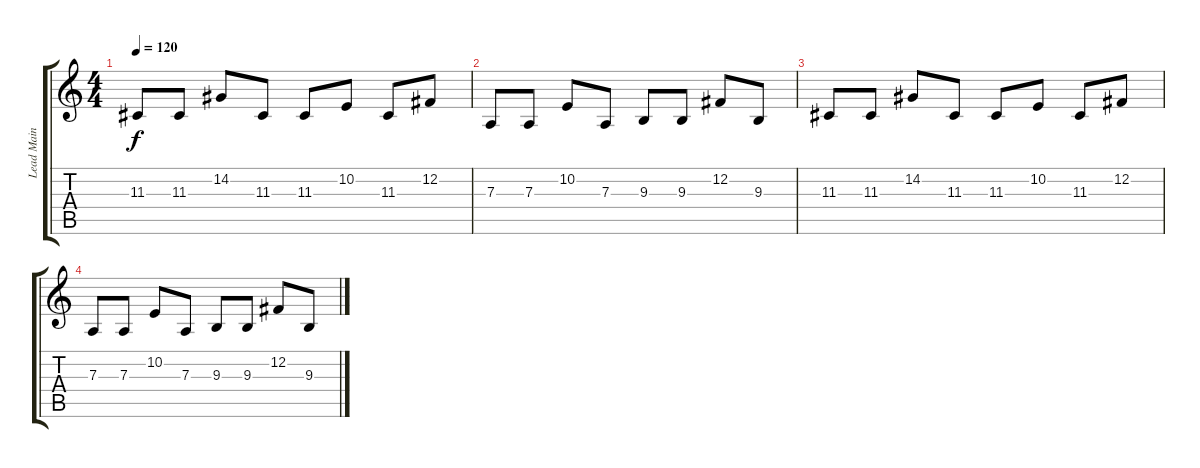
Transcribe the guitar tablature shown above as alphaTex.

\track ("Lead Main" "Lead Main") {instrument lead2sawtooth}
\staff {score tabs}
\tuning (B3 Gb3 D3 A2 E2 B1) {hide}
\ts (4 4)
\tempo 120
\clef g2
\ks c
11.3.8{dy f} 11.3.8 14.2.8 11.3.8 11.3.8 10.2.8 11.3.8 12.2.8 |
7.3.8 7.3.8 10.2.8 7.3.8 9.3.8 9.3.8 12.2.8 9.3.8 |
11.3.8 11.3.8 14.2.8 11.3.8 11.3.8 10.2.8 11.3.8 12.2.8 |
7.3.8 7.3.8 10.2.8 7.3.8 9.3.8 9.3.8 12.2.8 9.3.8
